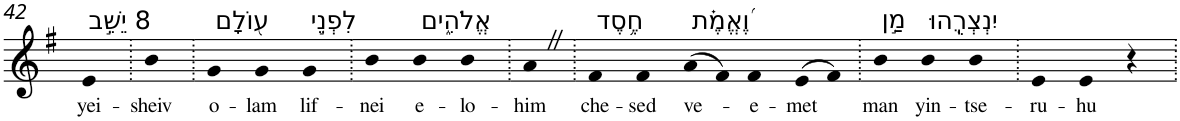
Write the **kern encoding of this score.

**kern	**text
*part1	*part1
*staff1	*staff1
*I"Piano	*
*I'Pno	*
!!LO:PB:g=z
*clefG2	*
*k[f#]	*
*G:	*
=42	=42
!LO:TX:a:t=8 יֵשֵׁ֣ב	!
!	!LO:LY:b
4e	yei-
=43.	=43.
!	!LO:LY:b
4b	-sheiv
=44.	=44.
!LO:TX:a:t=ע֭וֹלָם	!
!	!LO:LY:b
4g	o-
!	!LO:LY:b
4g	-lam
!LO:TX:a:t=לִפְנֵ֣י	!
!	!LO:LY:b
4g	lif-
=45.	=45.
!	!LO:LY:b
4b	-nei
!LO:TX:a:t=אֱלֹהִ֑ים	!
!	!LO:LY:b
4b	e-
!	!LO:LY:b
4b	-lo-
=46.	=46.
!	!LO:LY:b
4aZ	-him
=47.	=47.
!LO:TX:a:t=חֶ֥סֶד	!
!	!LO:LY:b
4f#	che-
!	!LO:LY:b
4f#	-sed
!LO:TX:a:t=וֶ֝אֱמֶ֗ת	!
!	!LO:LY:b
(>8a	ve-
8f#)	.
!	!LO:LY:b
4f#	-e-
!	!LO:LY:b
(>8e	-met
8f#)	.
=48.	=48.
!LO:TX:a:t=מַ֣ן	!
!	!LO:LY:b
4b	man
!LO:TX:a:t=יִנְצְרֻֽהוּ	!
!	!LO:LY:b
4b	yin-
!	!LO:LY:b
4b	-tse-
=49.	=49.
!	!LO:LY:b
4e	-ru-
!	!LO:LY:b
4e	-hu
4r	.
=.	=.
*-	*-
